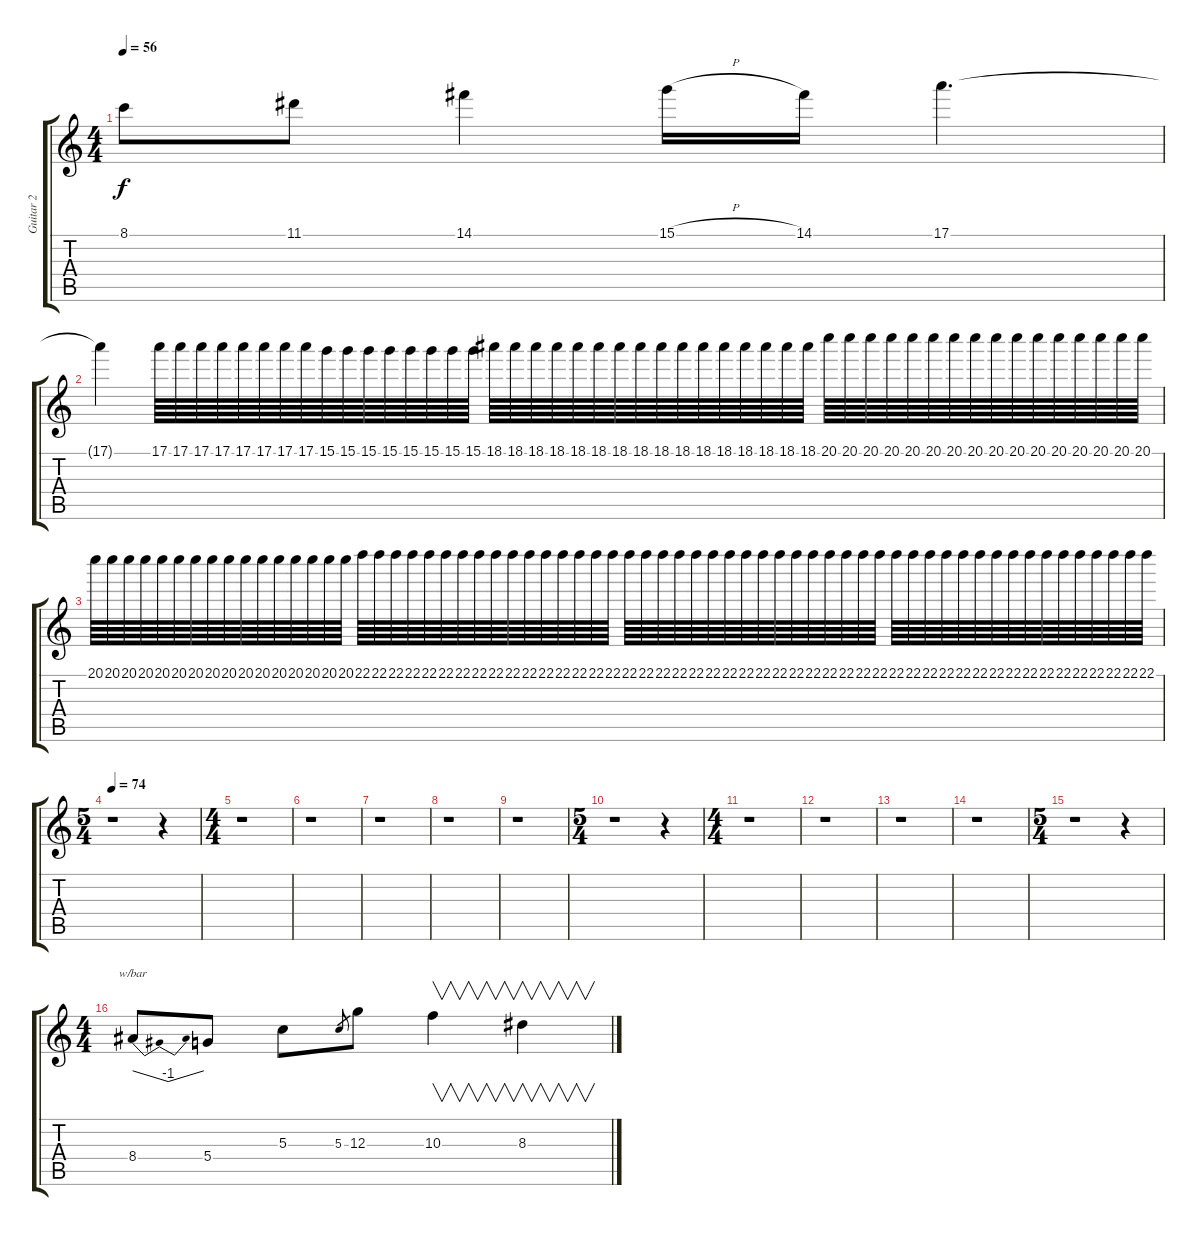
\track ("Guitar 2" "Guitar 2") {instrument distortionguitar}
\staff {score tabs}
\tuning (E4 B3 G3 D3 A2 E2) {hide}
\ts (4 4)
\tempo 56
\clef g2
\ks c
8.1{t}.8{dy f} 11.1.8 14.1.4 15.1{h}.16 14.1.16 17.1.4{d} |
17.1{t}.4 17.1.64 17.1.64 17.1.64 17.1.64 17.1.64 17.1.64 17.1.64 17.1.64 15.1.64 15.1.64 15.1.64 15.1.64 15.1.64 15.1.64 15.1.64 15.1.64 18.1.64 18.1.64 18.1.64 18.1.64 18.1.64 18.1.64 18.1.64 18.1.64 18.1.64 18.1.64 18.1.64 18.1.64 18.1.64 18.1.64 18.1.64 18.1.64 20.1.64 20.1.64 20.1.64 20.1.64 20.1.64 20.1.64 20.1.64 20.1.64 20.1.64 20.1.64 20.1.64 20.1.64 20.1.64 20.1.64 20.1.64 20.1.64 |
20.1.64 20.1.64 20.1.64 20.1.64 20.1.64 20.1.64 20.1.64 20.1.64 20.1.64 20.1.64 20.1.64 20.1.64 20.1.64 20.1.64 20.1.64 20.1.64 22.1.64 22.1.64 22.1.64 22.1.64 22.1.64 22.1.64 22.1.64 22.1.64 22.1.64 22.1.64 22.1.64 22.1.64 22.1.64 22.1.64 22.1.64 22.1.64 22.1.64 22.1.64 22.1.64 22.1.64 22.1.64 22.1.64 22.1.64 22.1.64 22.1.64 22.1.64 22.1.64 22.1.64 22.1.64 22.1.64 22.1.64 22.1.64 22.1.64 22.1.64 22.1.64 22.1.64 22.1.64 22.1.64 22.1.64 22.1.64 22.1.64 22.1.64 22.1.64 22.1.64 22.1.64 22.1.64 22.1.64 22.1.64 |
\ts (5 4)
\tempo 74
r.1 r.4 |
\ts (4 4)
r.1 |
r.1 |
r.1 |
r.1 |
r.1 |
\ts (5 4)
r.1 r.4 |
\ts (4 4)
r.1 |
r.1 |
r.1 |
r.1 |
\ts (5 4)
r.1 r.4 |
\ts (4 4)
8.4.8{tbe (dip default 0 0 30 -4 60 0)} 5.4.8 5.3.8 5.3.8{gr} 12.3.8 10.3.4{v} 8.3.4{v}
